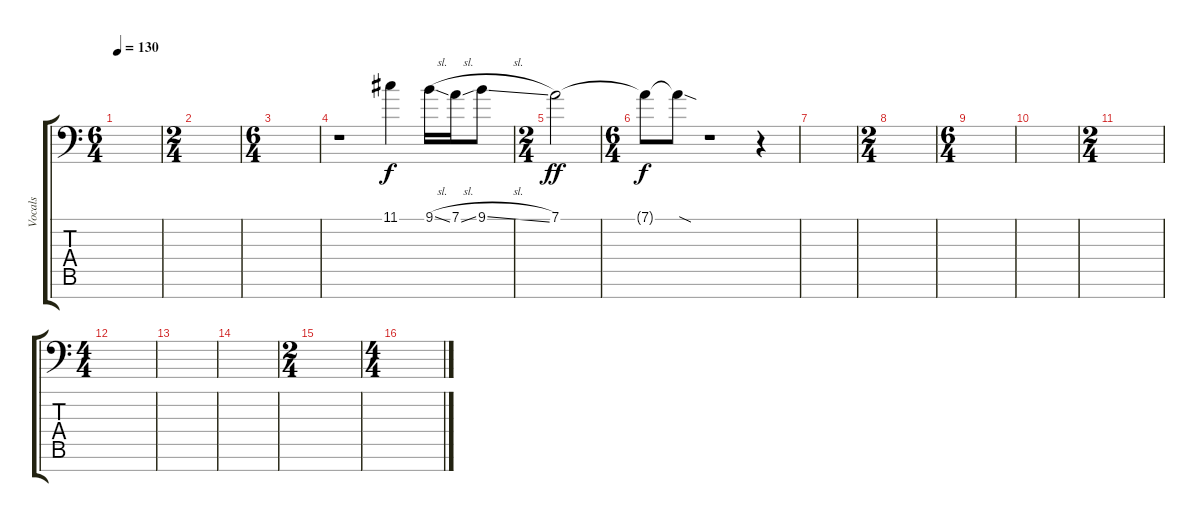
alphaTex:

\track ("Vocals" "Vocals") {instrument bassoon}
\staff {score tabs}
\tuning (D4 A3 E3 D3 A2 E2 A1) {hide}
\ts (6 4)
\tempo 130
\clef f4
\ks c
|
\ts (2 4)
|
\ts (6 4)
|
r.1 11.1.4 9.1{sl}.16 7.1{sl}.16 9.1{sl}.8 |
\ts (2 4)
7.1.2{dy ff} |
\ts (6 4)
7.1{t}.8{dy f} 7.1{sod t}.8 r.1 r.4 |
|
\ts (2 4)
|
\ts (6 4)
|
|
\ts (2 4)
|
\ts (4 4)
|
|
|
\ts (2 4)
|
\ts (4 4)
